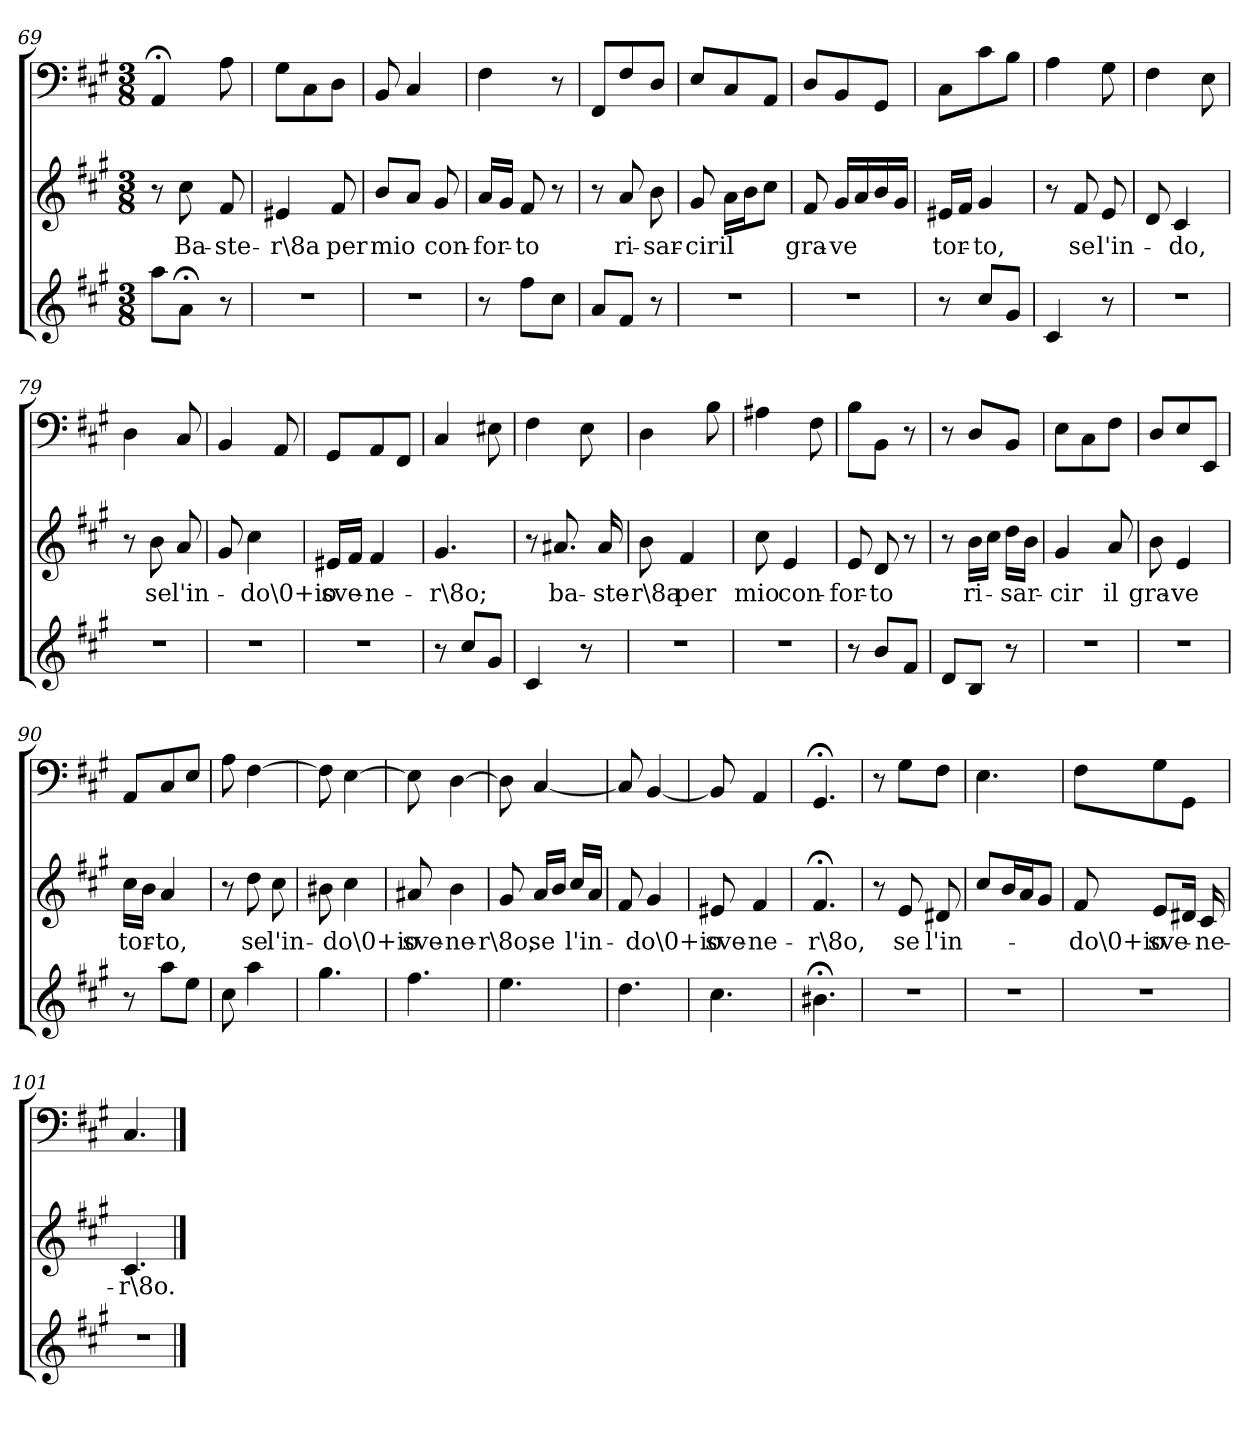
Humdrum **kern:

**kern	**kern	**text	**kern
*part3	*part2	*part2	*part1
*staff3	*staff2	*staff2	*staff1
*clefG2	*clefG2	*	*clefF4
*k[f#c#g#]	*k[f#c#g#]	*	*k[f#c#g#]
*A:	*A:	*	*A:
*M3/8	*M3/8	*	*M3/8
=69	=69	=69	=69
8aa\L	8r	.	4AA;</
8a;<\J	8cc#\	Ba-	.
8r	8f#/	-ste-	8A\
=70	=70	=70	=70
4.r	4e#X/	-r\8a	8G#\L
.	.	.	8C#\
.	8f#/	per	8D\J
=71	=71	=71	=71
4.r	8b/L	mio	8BB/
.	8a/J	.	4C#/
.	8g#/	con-	.
=72	=72	=72	=72
8r	16a/LL	-for-	4F#\
.	16g#/JJ	.	.
8ff#\L	8f#/	-to	.
8cc#\J	8r	.	8r
=73	=73	=73	=73
8a/L	8r	.	8FF#/L
8f#/J	8a/	ri-	8F#/
8r	8b\	-sar-	8D/J
=74	=74	=74	=74
4.r	8g#/	-cir	8E/L
.	16a\LL	il	8C#/
.	16b\J	.	.
.	8cc#\J	.	8AA/J
=75	=75	=75	=75
4.r	8f#/	gra-	8D/L
.	16g#/LL	-ve	8BB/
.	16a/	.	.
.	16b/	.	8GG#/J
.	16g#/JJ	.	.
=76	=76	=76	=76
8r	16e#X/LL	tor-	8C#\L
.	16f#/JJ	.	.
8cc#/L	4g#/	-to,	8c#\
8g#/J	.	.	8B\J
=77	=77	=77	=77
4c#/	8r	.	4A\
.	8f#/	se	.
8r	8e/	l'in-	8G#\
=78	=78	=78	=78
4.r	8d/	.	4F#\
.	4c#/	-do,	.
.	.	.	8E\
=79	=79	=79	=79
4.r	8r	.	4D\
.	8b\	se	.
.	8a/	l'in-	8C#/
=80	=80	=80	=80
4.r	8g#/	.	4BB/
.	4cc#\	-do\0+io	.
.	.	.	8AA/
=81	=81	=81	=81
4.r	16e#X/LL	sve-	8GG#/L
.	16f#/JJ	.	.
.	4f#/	-ne-	8AA/
.	.	.	8FF#/J
=82	=82	=82	=82
8r	4.g#/	-r\8o;	4C#/
8cc#/L	.	.	.
8g#/J	.	.	8E#X\
=83	=83	=83	=83
4c#/	8r	.	4F#\
.	8.a#X/	ba-	.
8r	.	.	8E\
.	16a#/	-ste-	.
=84	=84	=84	=84
4.r	8b\	-r\8a	4D\
.	4f#/	per	.
.	.	.	8B\
=85	=85	=85	=85
4.r	8cc#\	mio	4A#X\
.	4e/	con-	.
.	.	.	8F#\
=86	=86	=86	=86
8r	8e/	-for-	8B\L
8b/L	8d/	-to	8BB\J
8f#/J	8r	.	8r
=87	=87	=87	=87
8d/L	8r	.	8r
8B/J	16b\LL	ri-	8D/L
.	16cc#\JJ	.	.
8r	16dd\LL	-sar-	8BB/J
.	16b\JJ	.	.
=88	=88	=88	=88
4.r	4g#/	-cir	8E\L
.	.	.	8C#\
.	8a/	il	8F#\J
=89	=89	=89	=89
4.r	8b\	gra-	8D/L
.	4e/	-ve	8E/
.	.	.	8EE/J
=90	=90	=90	=90
8r	16cc#\LL	tor-	8AA/L
.	16b\JJ	.	.
8aa\L	4a/	-to,	8C#/
8ee\J	.	.	8E/J
=91	=91	=91	=91
8cc#\	8r	.	8A\
4aa\	8dd\	se	[4F#\
.	8cc#\	l'in-	.
=92	=92	=92	=92
4.gg#\	8b#X\	.	8F#\]
.	4cc#\	-do\0+io	[4E\
=93	=93	=93	=93
4.ff#\	8a#X/	sve-	8E\]
.	4b\	-ne-	[4D\
=94	=94	=94	=94
4.ee\	8g#/	-r\8o,	8D\]
.	16a/LL	se	[4C#/
.	16b/JJ	.	.
.	16cc#/LL	l'in-	.
.	16a/JJ	.	.
=95	=95	=95	=95
4.dd\	8f#/	.	8C#/]
.	4g#/	-do\0+io	[4BB/
=96	=96	=96	=96
4.cc#\	8e#X/	sve-	8BB/]
.	4f#/	-ne-	4AA/
=97	=97	=97	=97
4.b#X;<\	4.f#;</	-r\8o,	4.GG#;</
=98	=98	=98	=98
4.r	8r	.	8r
.	8e/	se	8G#\L
.	8d#X/	l'in-	8F#\J
=99	=99	=99	=99
4.r	8cc#/L	.	4.E\
.	16b/L	.	.
.	16a/J	.	.
.	8g#/J	.	.
=100	=100	=100	=100
4.r	8f#/	-do\0+io	8F#\L
.	8e/L	sve-	8G#\
.	16d#X/Jk	.	8GG#\J
.	16c#/	-ne-	.
=101	=101	=101	=101
4.r	4.c#/	-r\8o.	4.C#/
==	==	==	==
*-	*-	*-	*-
